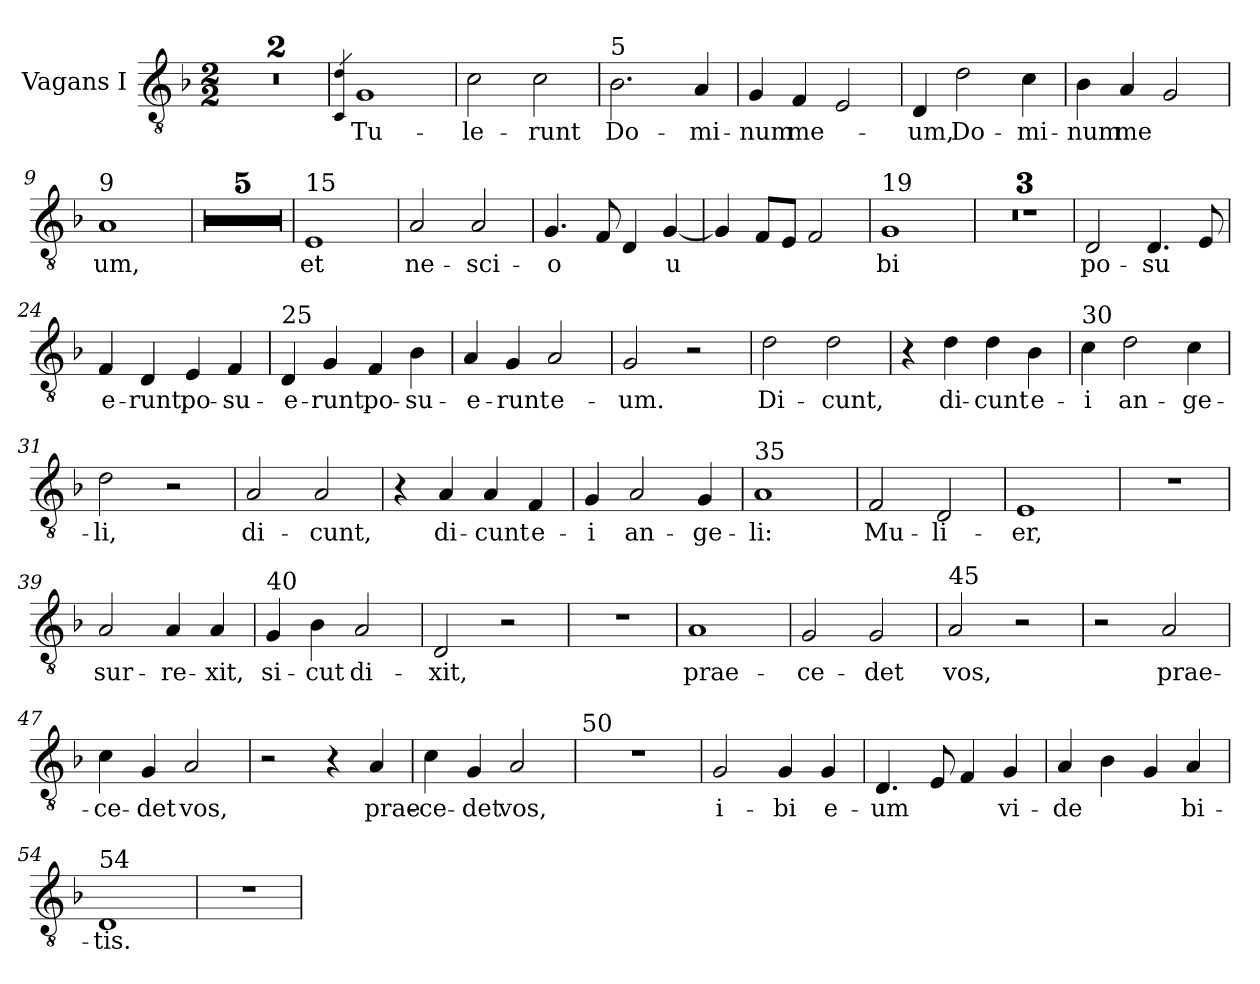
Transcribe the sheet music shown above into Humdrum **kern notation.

**kern	**text
*part1	*part1
*staff1	*staff1
*I"Vagans I	*
*I'V I	*
*clefGv2	*
*k[b-]	*
*M2/2	*
=1	=1
1r	.
=2	=2
1r	.
=3	=3
4qC 4qd	.
!	!LO:LY:b
1G	Tu-
=4	=4
!	!LO:LY:b
2c\	le-
!	!LO:LY:b
2c\	runt
=5	=5
!LO:TX:a:t=5	!
!	!LO:LY:b
2.B-\	Do-
!	!LO:LY:b
4A/	mi-
=6	=6
!	!LO:LY:b
4G/	num
!	!LO:LY:b
4F/	me-
2E/	.
=7	=7
!	!LO:LY:b
4D/	um,
!	!LO:LY:b
2d\	Do-
!	!LO:LY:b
4c\	mi-
=8	=8
!	!LO:LY:b
4B-\	num
!	!LO:LY:b
4A/	me
2G/	.
!!LO:LB:g=z
=9	=9
!LO:TX:a:t=9	!
!	!LO:LY:b
1A	um,
=10	=10
1r	.
=11	=11
1r	.
=12	=12
1r	.
=13	=13
1r	.
=14	=14
1r	.
=15	=15
!LO:TX:a:t=15	!
!	!LO:LY:b
1E	et
=16	=16
!	!LO:LY:b
2A/	ne-
!	!LO:LY:b
2A/	sci-
=17	=17
!	!LO:LY:b
4.G/	o
8F/	.
4D/	.
!	!LO:LY:b
[4G/	u
=18	=18
4G/]	.
8F/L	.
8E/J	.
2F/	.
!!LO:LB:g=z
=19	=19
!LO:TX:a:t=19	!
!	!LO:LY:b
1G	bi
=20	=20
1r	.
!!LO:LB:g=z
=21	=21
1r	.
=22	=22
1r	.
!!LO:LB:g=z
=23	=23
!	!LO:LY:b
2D/	po-
!	!LO:LY:b
4.D/	su
!	!LO:LY:b
8E/	-
=24	=24
!	!LO:LY:b
4F/	e-
!	!LO:LY:b
4D/	runt,
!	!LO:LY:b
4E/	po-
!	!LO:LY:b
4F/	su-
=25	=25
!LO:TX:a:t=25	!
!	!LO:LY:b
4D/	e-
!	!LO:LY:b
4G/	runt,
!	!LO:LY:b
4F/	po-
!	!LO:LY:b
4B-\	su-
=26	=26
!	!LO:LY:b
4A/	e-
!	!LO:LY:b
4G/	runt
!	!LO:LY:b
2A/	e-
=27	=27
!	!LO:LY:b
2G/	um.
2r	.
=28	=28
!	!LO:LY:b
2d\	Di-
!	!LO:LY:b
2d\	cunt,
=29	=29
4r	.
!	!LO:LY:b
4d\	di-
!	!LO:LY:b
4d\	cunt
!	!LO:LY:b
4B-\	e-
!!LO:LB:g=z
=30	=30
!LO:TX:a:t=30	!
!	!LO:LY:b
4c\	i
!	!LO:LY:b
2d\	an-
!	!LO:LY:b
4c\	ge-
=31	=31
!	!LO:LY:b
2d\	li,
2r	.
=32	=32
!	!LO:LY:b
2A/	di-
!	!LO:LY:b
2A/	cunt,
=33	=33
4r	.
!	!LO:LY:b
4A/	di-
!	!LO:LY:b
4A/	cunt
!	!LO:LY:b
4F/	e-
=34	=34
!	!LO:LY:b
4G/	i
!	!LO:LY:b
2A/	an-
!	!LO:LY:b
4G/	ge-
=35	=35
!LO:TX:a:t=35	!
!	!LO:LY:b
1A	li:
=36	=36
!	!LO:LY:b
2F/	Mu-
!	!LO:LY:b
2D/	li-
=37	=37
!	!LO:LY:b
1E	er,
!!LO:LB:g=z
=38	=38
1r	.
=39	=39
!	!LO:LY:b
2A/	sur-
!	!LO:LY:b
4A/	re-
!	!LO:LY:b
4A/	xit,
=40	=40
!LO:TX:a:t=40	!
!	!LO:LY:b
4G/	si-
!	!LO:LY:b
4B-\	cut
!	!LO:LY:b
2A/	di-
=41	=41
!	!LO:LY:b
2D/	xit,
2r	.
=42	=42
1r	.
=43	=43
!	!LO:LY:b
1A	prae-
=44	=44
!	!LO:LY:b
2G/	ce-
!	!LO:LY:b
2G/	det
=45	=45
!LO:TX:a:t=45	!
!	!LO:LY:b
2A/	vos,
2r	.
=46	=46
2r	.
!	!LO:LY:b
2A/	prae-
!!LO:LB:g=z
=47	=47
!	!LO:LY:b
4c\	ce-
!	!LO:LY:b
4G/	det
!	!LO:LY:b
2A/	vos,
=48	=48
2r	.
4r	.
!	!LO:LY:b
4A/	prae-
=49	=49
!	!LO:LY:b
4c\	ce-
!	!LO:LY:b
4G/	det
!	!LO:LY:b
2A/	vos,
=50	=50
!LO:TX:a:t=50	!
1r	.
=51	=51
!	!LO:LY:b
2G/	i-
!	!LO:LY:b
4G/	bi
!	!LO:LY:b
4G/	e-
=52	=52
!	!LO:LY:b
4.D/	um
8E/	.
4F/	.
!	!LO:LY:b
4G/	vi-
=53	=53
!	!LO:LY:b
4A/	de
!	!LO:LY:b
4B-\	-
4G/	.
!	!LO:LY:b
4A/	bi-
!!LO:LB:g=z
=54	=54
!LO:TX:a:t=54	!
!	!LO:LY:b
1D	tis.
=55	=55
1r	.
=	=
*-	*-
